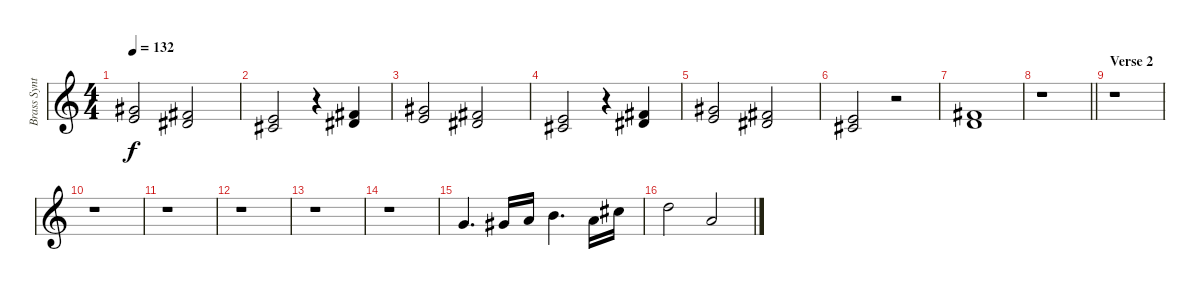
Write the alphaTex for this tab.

\track ("Brass Synth" "Brass Synt") {instrument brasssection}
\staff {score}
\tuning (E4 B3 G3 D3 A2 E2) {hide}
\ts (4 4)
\tempo 132
\clef g2
\ks c
(4.1 5.2).2{dy f} (2.1 4.2).2 |
(0.1 2.2).2 r.4 (2.1 4.2).4 |
(4.1 5.2).2 (2.1 4.2).2 |
(0.1 2.2).2 r.4 (2.1 4.2).4 |
(4.1 5.2).2 (2.1 4.2).2 |
(0.1 2.2).2 r.2 |
(2.1 3.2).1 |
\barLineRight lightlight
r.1 |
\section ("" "Verse 2")
r.1 |
r.1 |
r.1 |
r.1 |
r.1 |
r.1 |
3.1.4{d} 4.1.16 5.1.16 7.1.4{d} 5.1.16 9.1.16 |
10.1.2 10.2.2
